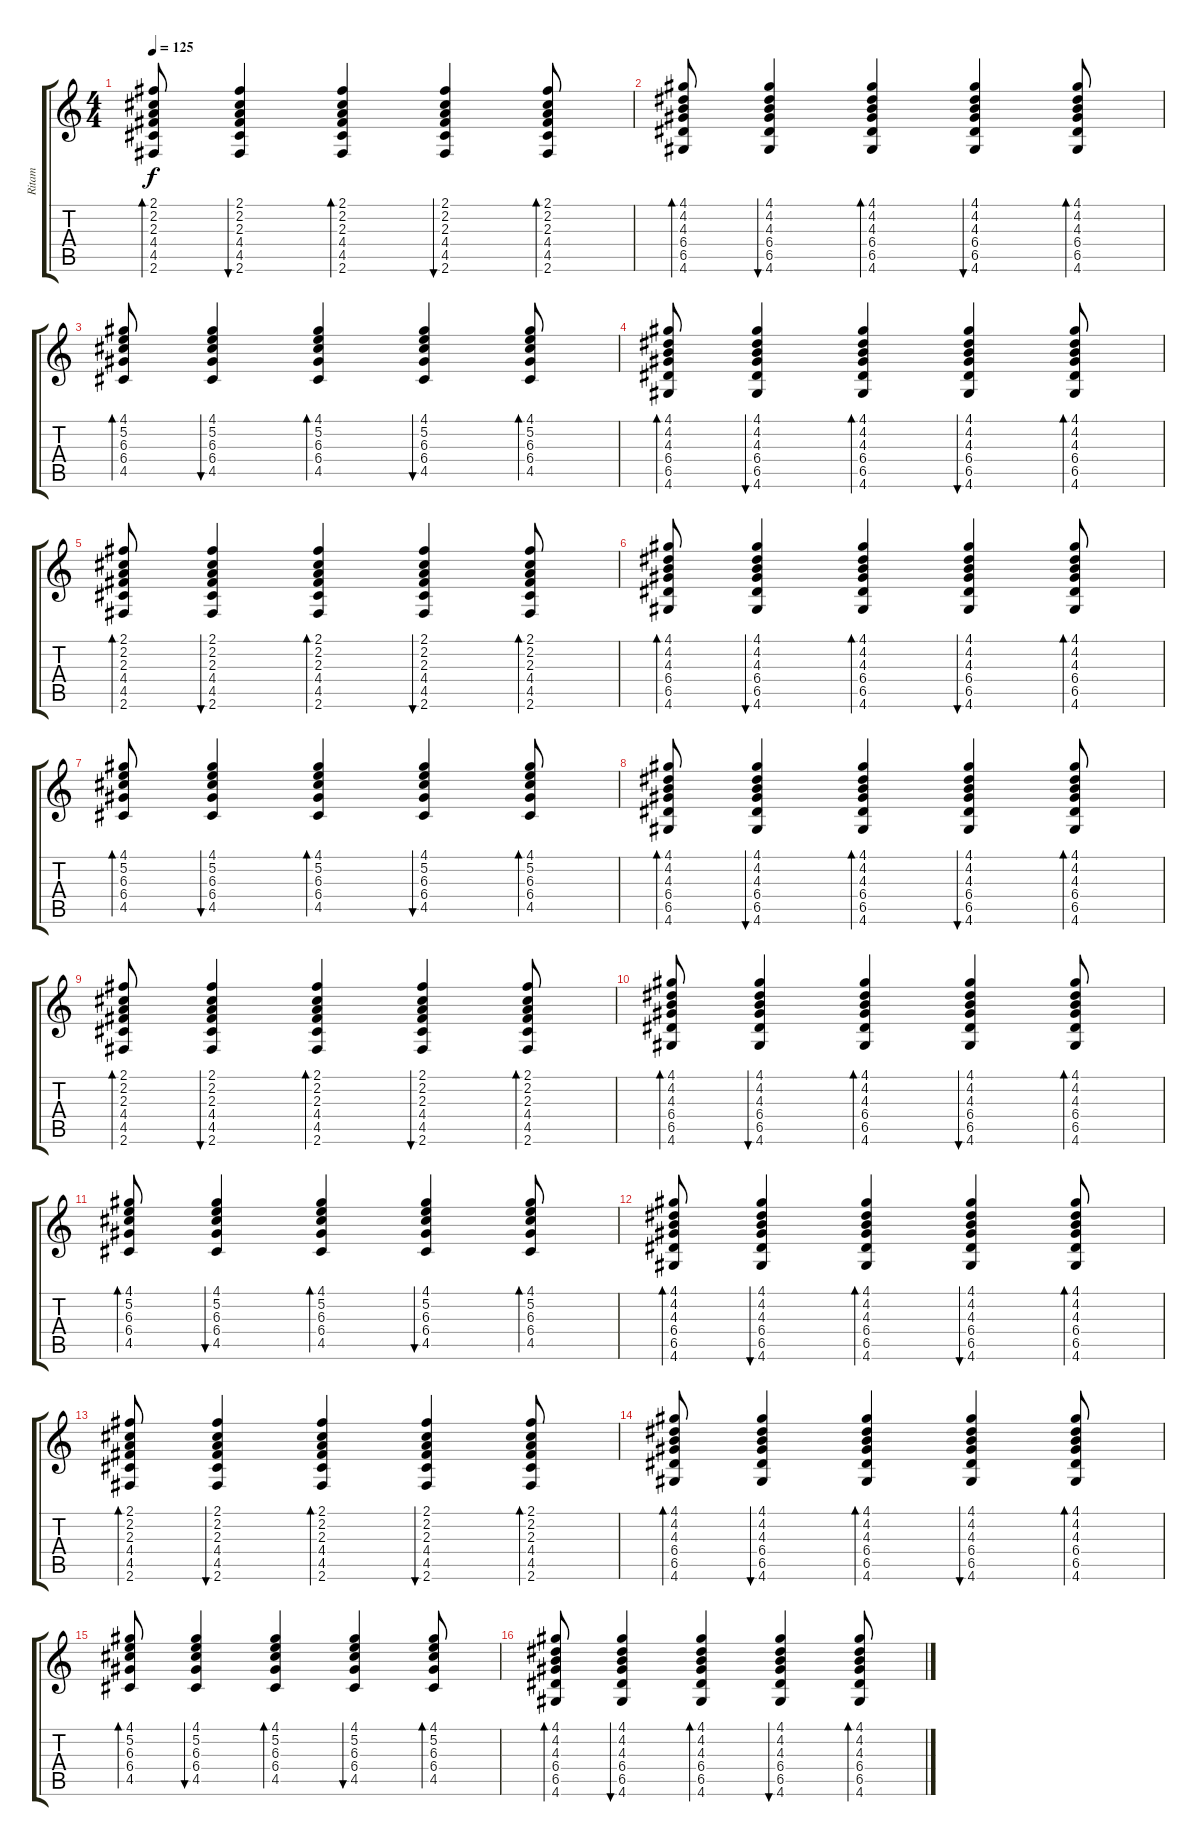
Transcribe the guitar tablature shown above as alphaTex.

\track ("Ritam" "Ritam") {instrument acousticguitarnylon}
\staff {score tabs}
\tuning (E4 B3 G3 D3 A2 E2) {hide}
\ts (4 4)
\tempo 125
\clef g2
\ks c
(2.1 2.2 2.3 4.4 4.5 2.6).8{bd 60 dy f} (2.1 2.2 2.3 4.4 4.5 2.6).4{bu 60} (2.1 2.2 2.3 4.4 4.5 2.6).4{bd 60} (2.1 2.2 2.3 4.4 4.5 2.6).4{bu 60} (2.1 2.2 2.3 4.4 4.5 2.6).8{bd 60} |
(4.1 4.2 4.3 6.4 6.5 4.6).8{bd 60} (4.1 4.2 4.3 6.4 6.5 4.6).4{bu 60} (4.1 4.2 4.3 6.4 6.5 4.6).4{bd 60} (4.1 4.2 4.3 6.4 6.5 4.6).4{bu 60} (4.1 4.2 4.3 6.4 6.5 4.6).8{bd 60} |
(4.1 5.2 6.3 6.4 4.5).8{bd 60} (4.1 5.2 6.3 6.4 4.5).4{bu 60} (4.1 5.2 6.3 6.4 4.5).4{bd 60} (4.1 5.2 6.3 6.4 4.5).4{bu 60} (4.1 5.2 6.3 6.4 4.5).8{bd 60} |
(4.1 4.2 4.3 6.4 6.5 4.6).8{bd 60} (4.1 4.2 4.3 6.4 6.5 4.6).4{bu 60} (4.1 4.2 4.3 6.4 6.5 4.6).4{bd 60} (4.1 4.2 4.3 6.4 6.5 4.6).4{bu 60} (4.1 4.2 4.3 6.4 6.5 4.6).8{bd 60} |
(2.1 2.2 2.3 4.4 4.5 2.6).8{bd 60} (2.1 2.2 2.3 4.4 4.5 2.6).4{bu 60} (2.1 2.2 2.3 4.4 4.5 2.6).4{bd 60} (2.1 2.2 2.3 4.4 4.5 2.6).4{bu 60} (2.1 2.2 2.3 4.4 4.5 2.6).8{bd 60} |
(4.1 4.2 4.3 6.4 6.5 4.6).8{bd 60} (4.1 4.2 4.3 6.4 6.5 4.6).4{bu 60} (4.1 4.2 4.3 6.4 6.5 4.6).4{bd 60} (4.1 4.2 4.3 6.4 6.5 4.6).4{bu 60} (4.1 4.2 4.3 6.4 6.5 4.6).8{bd 60} |
(4.1 5.2 6.3 6.4 4.5).8{bd 60} (4.1 5.2 6.3 6.4 4.5).4{bu 60} (4.1 5.2 6.3 6.4 4.5).4{bd 60} (4.1 5.2 6.3 6.4 4.5).4{bu 60} (4.1 5.2 6.3 6.4 4.5).8{bd 60} |
(4.1 4.2 4.3 6.4 6.5 4.6).8{bd 60} (4.1 4.2 4.3 6.4 6.5 4.6).4{bu 60} (4.1 4.2 4.3 6.4 6.5 4.6).4{bd 60} (4.1 4.2 4.3 6.4 6.5 4.6).4{bu 60} (4.1 4.2 4.3 6.4 6.5 4.6).8{bd 60} |
(2.1 2.2 2.3 4.4 4.5 2.6).8{bd 60} (2.1 2.2 2.3 4.4 4.5 2.6).4{bu 60} (2.1 2.2 2.3 4.4 4.5 2.6).4{bd 60} (2.1 2.2 2.3 4.4 4.5 2.6).4{bu 60} (2.1 2.2 2.3 4.4 4.5 2.6).8{bd 60} |
(4.1 4.2 4.3 6.4 6.5 4.6).8{bd 60} (4.1 4.2 4.3 6.4 6.5 4.6).4{bu 60} (4.1 4.2 4.3 6.4 6.5 4.6).4{bd 60} (4.1 4.2 4.3 6.4 6.5 4.6).4{bu 60} (4.1 4.2 4.3 6.4 6.5 4.6).8{bd 60} |
(4.1 5.2 6.3 6.4 4.5).8{bd 60} (4.1 5.2 6.3 6.4 4.5).4{bu 60} (4.1 5.2 6.3 6.4 4.5).4{bd 60} (4.1 5.2 6.3 6.4 4.5).4{bu 60} (4.1 5.2 6.3 6.4 4.5).8{bd 60} |
(4.1 4.2 4.3 6.4 6.5 4.6).8{bd 60} (4.1 4.2 4.3 6.4 6.5 4.6).4{bu 60} (4.1 4.2 4.3 6.4 6.5 4.6).4{bd 60} (4.1 4.2 4.3 6.4 6.5 4.6).4{bu 60} (4.1 4.2 4.3 6.4 6.5 4.6).8{bd 60} |
(2.1 2.2 2.3 4.4 4.5 2.6).8{bd 60} (2.1 2.2 2.3 4.4 4.5 2.6).4{bu 60} (2.1 2.2 2.3 4.4 4.5 2.6).4{bd 60} (2.1 2.2 2.3 4.4 4.5 2.6).4{bu 60} (2.1 2.2 2.3 4.4 4.5 2.6).8{bd 60} |
(4.1 4.2 4.3 6.4 6.5 4.6).8{bd 60} (4.1 4.2 4.3 6.4 6.5 4.6).4{bu 60} (4.1 4.2 4.3 6.4 6.5 4.6).4{bd 60} (4.1 4.2 4.3 6.4 6.5 4.6).4{bu 60} (4.1 4.2 4.3 6.4 6.5 4.6).8{bd 60} |
(4.1 5.2 6.3 6.4 4.5).8{bd 60} (4.1 5.2 6.3 6.4 4.5).4{bu 60} (4.1 5.2 6.3 6.4 4.5).4{bd 60} (4.1 5.2 6.3 6.4 4.5).4{bu 60} (4.1 5.2 6.3 6.4 4.5).8{bd 60} |
(4.1 4.2 4.3 6.4 6.5 4.6).8{bd 60} (4.1 4.2 4.3 6.4 6.5 4.6).4{bu 60} (4.1 4.2 4.3 6.4 6.5 4.6).4{bd 60} (4.1 4.2 4.3 6.4 6.5 4.6).4{bu 60} (4.1 4.2 4.3 6.4 6.5 4.6).8{bd 60}
